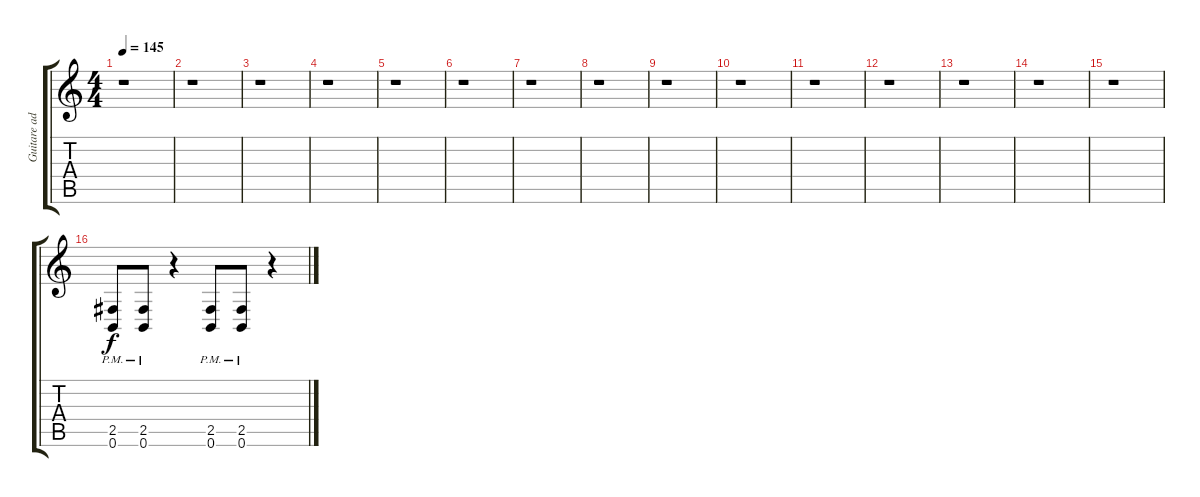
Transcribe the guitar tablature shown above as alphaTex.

\track ("Guitare additinnelle" "Guitare ad") {instrument distortionguitar}
\staff {score tabs}
\tuning (B3 Gb3 D3 A2 E2 B1) {hide}
\ts (4 4)
\tempo 145
\clef g2
\ks c
r.1{dy f} |
r.1 |
r.1 |
r.1 |
r.1 |
r.1 |
r.1 |
r.1 |
r.1 |
r.1 |
r.1 |
r.1 |
r.1 |
r.1 |
r.1 |
(2.5{pm} 0.6{pm}).8 (2.5{pm} 0.6{pm}).8 r.4 (2.5{pm} 0.6{pm}).8 (2.5{pm} 0.6{pm}).8 r.4
